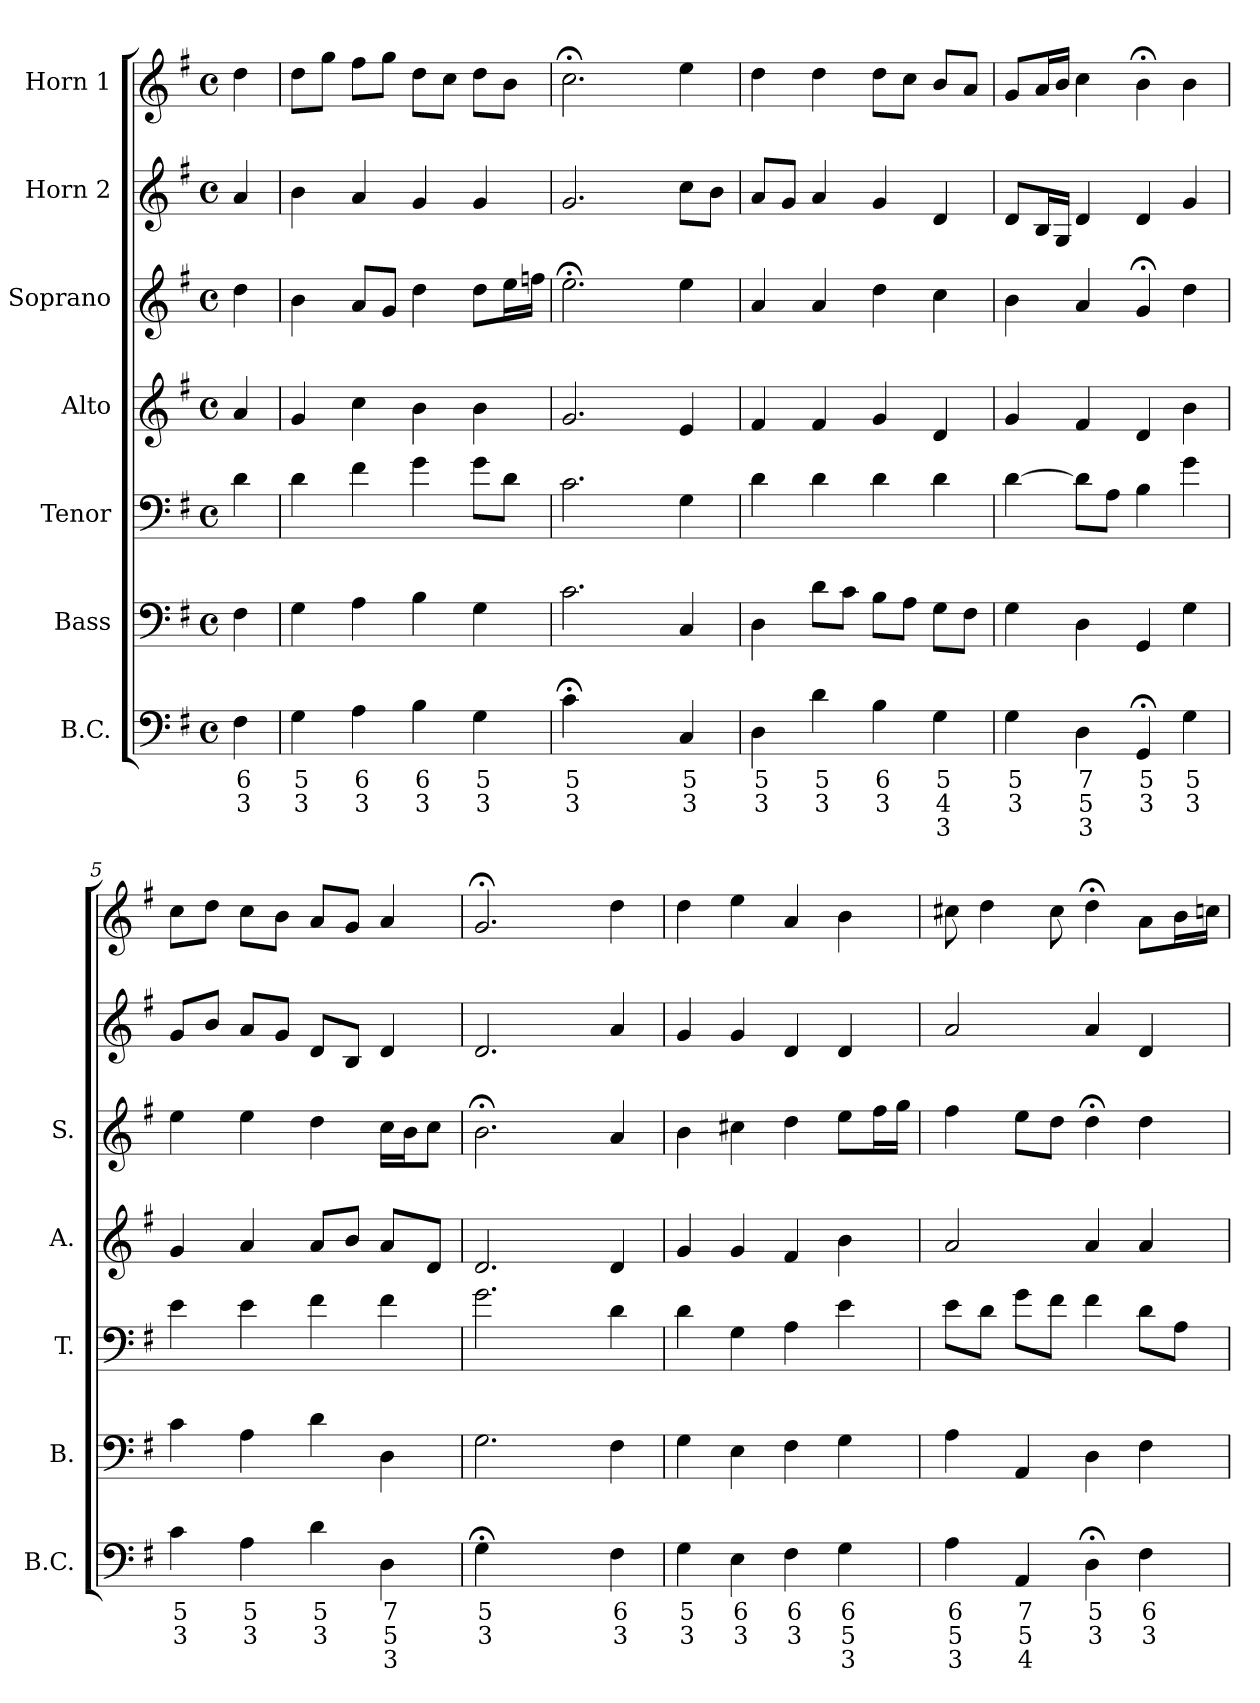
**kern	**text	**text	**text	**kern	**kern	**kern	**kern	**kern	**kern
*part7	*part7	*part7	*part7	*part6	*part5	*part4	*part3	*part2	*part1
*staff7	*staff7	*staff7	*staff7	*staff6	*staff5	*staff4	*staff3	*staff2	*staff1
*I"B.C.	*	*	*	*I"Bass	*I"Tenor	*I"Alto	*I"Soprano	*I"Horn 2	*I"Horn 1
*I'B.C.	*	*	*	*I'B.	*I'T.	*I'A.	*I'S.	*	*
*clefF4	*	*	*	*clefF4	*clefF4	*clefG2	*clefG2	*clefG2	*clefG2
*k[f#]	*	*	*	*k[f#]	*k[f#]	*k[f#]	*k[f#]	*k[f#]	*k[f#]
*G:	*	*	*	*G:	*G:	*G:	*G:	*G:	*G:
*M4/4	*	*	*	*M4/4	*M4/4	*M4/4	*M4/4	*M4/4	*M4/4
*met(c)	*	*	*	*met(c)	*met(c)	*met(c)	*met(c)	*met(c)	*met(c)
=	=	=	=	=	=	=	=	=	=
4F#i	6	3	.	4F#\	4d\	4a/	4dd\	4a/	4dd\
=1	=1	=1	=1	=1	=1	=1	=1	=1	=1
4Gi	5	3	.	4G\	4d\	4g/	4b\	4b\	8dd\L
.	.	.	.	.	.	.	.	.	8gg\J
4Ai	6	3	.	4A\	4f#\	4cc\	8a/L	4a/	8ff#\L
.	.	.	.	.	.	.	8g/J	.	8gg\J
4Bi	6	3	.	4B\	4g\	4b\	4dd\	4g/	8dd\L
.	.	.	.	.	.	.	.	.	8cc\J
4Gi	5	3	.	4G\	8g\L	4b\	8dd\L	4g/	8dd\L
.	.	.	.	.	8d\J	.	16ee\L	.	8b\J
.	.	.	.	.	.	.	16ffn\JJ	.	.
=2	=2	=2	=2	=2	=2	=2	=2	=2	=2
4c;<i	5	3	.	2.c\	2.c\	2.g/	2.ee;<\	2.g/	2.cc;<\
2ryy	.	.	.	.	.	.	.	.	.
4Ci	5	3	.	4C/	4G\	4e/	4ee\	8cc\L	4ee\
.	.	.	.	.	.	.	.	8b\J	.
=3	=3	=3	=3	=3	=3	=3	=3	=3	=3
4Di	5	3	.	4D\	4d\	4f#/	4a/	8a/L	4dd\
.	.	.	.	.	.	.	.	8g/J	.
4di	5	3	.	8d\L	4d\	4f#/	4a/	4a/	4dd\
.	.	.	.	8c\J	.	.	.	.	.
4Bi	6	3	.	8B\L	4d\	4g/	4dd\	4g/	8dd\L
.	.	.	.	8A\J	.	.	.	.	8cc\J
4Gi	5	4	3	8G\L	4d\	4d/	4cc\	4d/	8b/L
.	.	.	.	8F#\J	.	.	.	.	8a/J
!!LO:LB:g=z
=4	=4	=4	=4	=4	=4	=4	=4	=4	=4
4Gi	5	3	.	4G\	[4d\	4g/	4b\	8d/L	8g/L
.	.	.	.	.	.	.	.	16B/L	16a/L
.	.	.	.	.	.	.	.	16G/JJ	16b/JJ
4Di	7	5	3	4D\	8d\L]	4f#/	4a/	4d/	4cc\
.	.	.	.	.	8A\J	.	.	.	.
4GG;<i	5	3	.	4GG/	4B\	4d/	4g;</	4d/	4b;<\
4Gi	5	3	.	4G\	4g\	4b\	4dd\	4g/	4b\
=5	=5	=5	=5	=5	=5	=5	=5	=5	=5
4ci	5	3	.	4c\	4e\	4g/	4ee\	8g/L	8cc\L
.	.	.	.	.	.	.	.	8b/J	8dd\J
4Ai	5	3	.	4A\	4e\	4a/	4ee\	8a/L	8cc\L
.	.	.	.	.	.	.	.	8g/J	8b\J
4di	5	3	.	4d\	4f#\	8a/L	4dd\	8d/L	8a/L
.	.	.	.	.	.	8b/J	.	8B/J	8g/J
4Di	7	5	3	4D\	4f#\	8a/L	16cc\LL	4d/	4a/
.	.	.	.	.	.	.	16b\J	.	.
.	.	.	.	.	.	8d/J	8cc\J	.	.
=6	=6	=6	=6	=6	=6	=6	=6	=6	=6
4G;<i	5	3	.	2.G\	2.g\	2.d/	2.b;<\	2.d/	2.g;</
2ryy	.	.	.	.	.	.	.	.	.
4F#i	6	3	.	4F#\	4d\	4d/	4a/	4a/	4dd\
=7	=7	=7	=7	=7	=7	=7	=7	=7	=7
4Gi	5	3	.	4G\	4d\	4g/	4b\	4g/	4dd\
4Ei	6	3	.	4E\	4G\	4g/	4cc#X\	4g/	4ee\
4F#i	6	3	.	4F#\	4A\	4f#/	4dd\	4d/	4a/
4Gi	6	5	3	4G\	4e\	4b\	8ee\L	4d/	4b\
.	.	.	.	.	.	.	16ff#\L	.	.
.	.	.	.	.	.	.	16gg\JJ	.	.
!!LO:PB:g=z
=8	=8	=8	=8	=8	=8	=8	=8	=8	=8
4Ai	6	5	3	4A\	8e\L	2a/	4ff#\	2a/	8cc#X\
.	.	.	.	.	8d\J	.	.	.	4dd\
4AAi	7	5	4	4AA/	8g\L	.	8ee\L	.	.
.	.	.	.	.	8f#\J	.	8dd\J	.	8cc#\
4D;<i	5	3	.	4D\	4f#\	4a/	4dd;<\	4a/	4dd;<\
4F#i	6	3	.	4F#\	8d\L	4a/	4dd\	4d/	8a\L
.	.	.	.	.	8A\J	.	.	.	16b\L
.	.	.	.	.	.	.	.	.	16ccn\JJ
=	=	=	=	=	=	=	=	=	=
*-	*-	*-	*-	*-	*-	*-	*-	*-	*-
